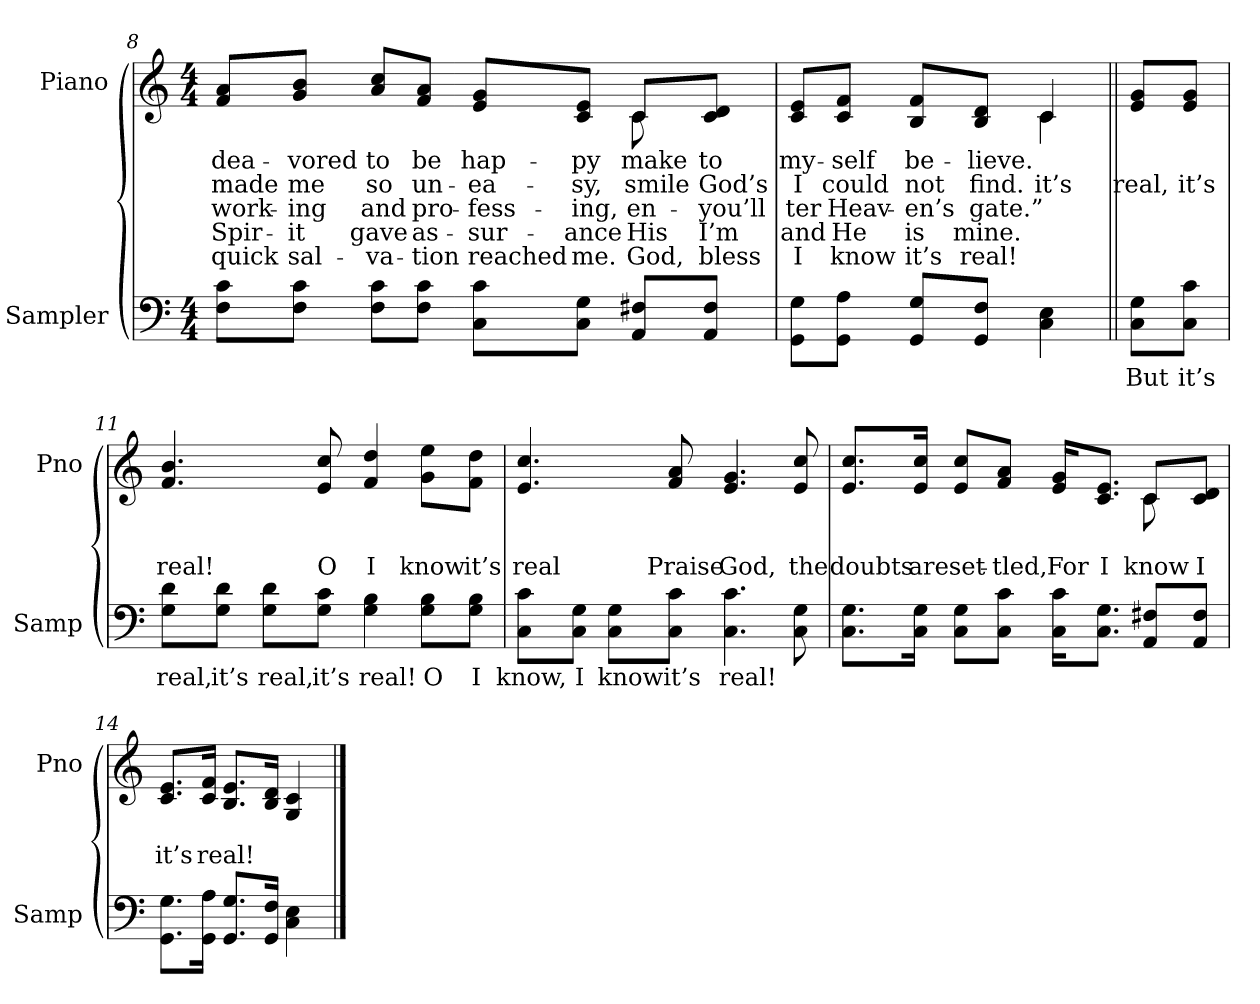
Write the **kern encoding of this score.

**kern	**text	**kern	**text	**text	**text	**text	**text
*part2	*part2	*part1	*part1	*part1	*part1	*part1	*part1
*staff2	*staff2	*staff1	*staff1	*staff1	*staff1	*staff1	*staff1
*I"Sampler	*	*I"Piano	*	*	*	*	*
*I'Samp	*	*I'Pno	*	*	*	*	*
*clefF4	*	*clefG2	*	*	*	*	*
*M4/4	*	*M4/4	*	*	*	*	*
=8	=8	=8	=8	=8	=8	=8	=8
*	*	*^	*	*	*	*	*
8F\ 8c\L	.	8f/ 8a/L	2.ryy	-dea-	made	work-	Spir-	quick
8F\ 8c\J	.	8g/ 8b/J	.	-vored	me	-ing	-it	sal-
8F\ 8c\L	.	8a/ 8cc/L	.	to	so	and	gave	-va-
8F\ 8c\J	.	8f/ 8a/J	.	be	un-	pro-	as-	-tion
8C\ 8c\L	.	8e/ 8g/L	.	hap-	-ea-	-fess-	-sur-	reached
8C\ 8G\J	.	8c/ 8e/J	.	-py	-sy,	-ing,	-ance	me.
8AA/ 8F#X/L	.	8c/L	8c	make	smile	en-	His	God,
8AA/ 8F#/J	.	8c/ 8d/J	8ryy	to	God’s	you’ll	I’m	bless
=9	=9	=9	=9	=9	=9	=9	=9	=9
8GG\ 8G\L	.	8c/ 8e/L	2ryy	my-	I	-ter	and	I
8GG\ 8A\J	.	8c/ 8f/J	.	-self	could	Heav-	He	know
8GG/ 8G/L	.	8B/ 8f/L	.	be-	not	-en’s	is	it’s
8GG/ 8F/J	.	8B/ 8d/J	.	-lieve.	find.	gate.”	mine.	real!
4C 4E	.	4c/	4c	.	it’s	.	.	.
=10||	=10||	=10||	=10||	=10||	=10||	=10||	=10||	=10||
!	!	!LO:TX:t=Refrain	!	!	!	!	!	!
*	*	*v	*v	*	*	*	*	*
8C\ 8G\L	But	8e/ 8g/L	.	real,	.	.	.
8C\ 8c\J	it’s	8e/ 8g/J	.	it’s	.	.	.
=11	=11	=11	=11	=11	=11	=11	=11
8G\ 8d\L	real,	4.f 4.b	.	real!	.	.	.
8G\ 8d\J	it’s	.	.	.	.	.	.
8G\ 8d\L	real,	.	.	.	.	.	.
8G\ 8c\J	it’s	8e 8cc	.	O	.	.	.
4G 4B	real!	4f 4dd	.	I	.	.	.
8G\ 8B\L	O	8g\ 8ee\L	.	know	.	.	.
8G\ 8B\J	I	8f\ 8dd\J	.	it’s	.	.	.
=12	=12	=12	=12	=12	=12	=12	=12
8C\ 8c\L	know,	4.e 4.cc	.	real	.	.	.
8C\ 8G\J	I	.	.	.	.	.	.
8C\ 8G\L	know	.	.	.	.	.	.
8C\ 8c\J	it’s	8f 8a	.	Praise	.	.	.
4.C 4.c	real!	4.e 4.g	.	God,	.	.	.
8C 8G	.	8e 8cc	.	the	.	.	.
=13	=13	=13	=13	=13	=13	=13	=13
*	*	*^	*	*	*	*	*
8.C\ 8.G\L	.	8.e/ 8.cc/L	2.ryy	.	doubts	.	.	.
16C\ 16G\Jk	.	16e/ 16cc/Jk	.	.	are	.	.	.
8C\ 8G\L	.	8e/ 8cc/L	.	.	set-	.	.	.
8C\ 8c\J	.	8f/ 8a/J	.	.	-tled,	.	.	.
16C\ 16c\KL	.	16e/ 16g/KL	.	.	For	.	.	.
8.C\ 8.G\J	.	8.c/ 8.e/J	.	.	I	.	.	.
8AA/ 8F#X/L	.	8c/L	8c	.	know	.	.	.
8AA/ 8F#/J	.	8c/ 8d/J	8ryy	.	I	.	.	.
*	*	*v	*v	*	*	*	*	*
=14	=14	=14	=14	=14	=14	=14	=14
8.GG\ 8.G\L	.	8.c/ 8.e/L	.	it’s	.	.	.
16GG\ 16A\Jk	.	16c/ 16f/Jk	.	real!	.	.	.
8.GG/ 8.G/L	.	8.B/ 8.e/L	.	.	.	.	.
16GG/ 16F/Jk	.	16B/ 16d/Jk	.	.	.	.	.
4C 4E	.	4G 4c	.	.	.	.	.
==	==	==	==	==	==	==	==
*-	*-	*-	*-	*-	*-	*-	*-
